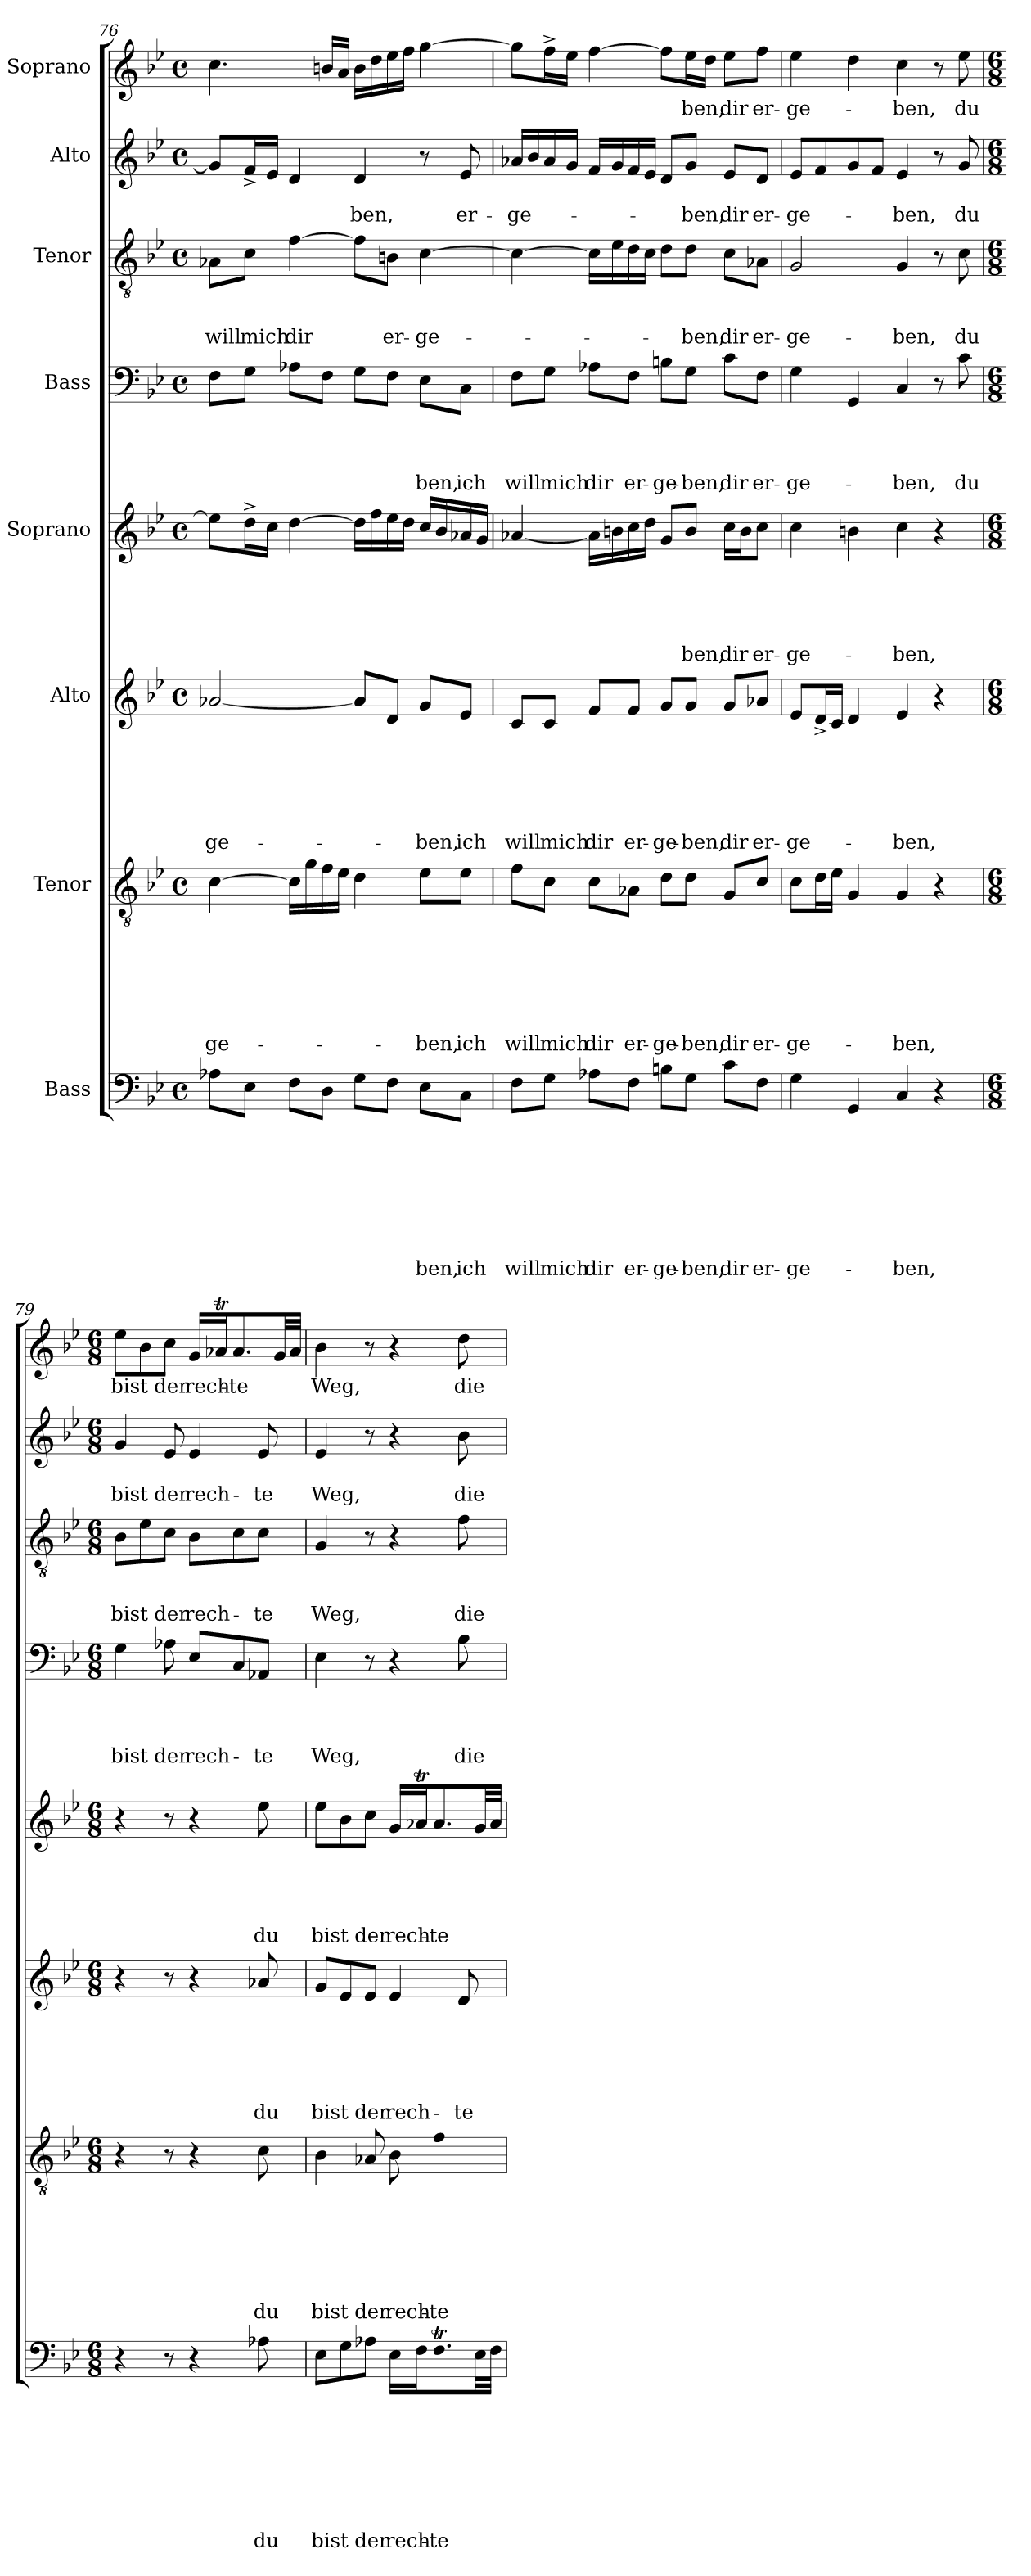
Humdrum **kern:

**kern	**text	**text	**text	**text	**text	**text	**text	**text	**kern	**text	**text	**text	**text	**text	**text	**text	**kern	**text	**text	**text	**text	**text	**text	**kern	**text	**text	**text	**text	**text	**kern	**text	**text	**text	**text	**kern	**text	**text	**text	**kern	**text	**text	**kern	**text
*part8	*part8	*part8	*part8	*part8	*part8	*part8	*part8	*part8	*part7	*part7	*part7	*part7	*part7	*part7	*part7	*part7	*part6	*part6	*part6	*part6	*part6	*part6	*part6	*part5	*part5	*part5	*part5	*part5	*part5	*part4	*part4	*part4	*part4	*part4	*part3	*part3	*part3	*part3	*part2	*part2	*part2	*part1	*part1
*staff8	*staff8	*staff8	*staff8	*staff8	*staff8	*staff8	*staff8	*staff8	*staff7	*staff7	*staff7	*staff7	*staff7	*staff7	*staff7	*staff7	*staff6	*staff6	*staff6	*staff6	*staff6	*staff6	*staff6	*staff5	*staff5	*staff5	*staff5	*staff5	*staff5	*staff4	*staff4	*staff4	*staff4	*staff4	*staff3	*staff3	*staff3	*staff3	*staff2	*staff2	*staff2	*staff1	*staff1
*I"Bass	*	*	*	*	*	*	*	*	*I"Tenor	*	*	*	*	*	*	*	*I"Alto	*	*	*	*	*	*	*I"Soprano	*	*	*	*	*	*I"Bass	*	*	*	*	*I"Tenor	*	*	*	*I"Alto	*	*	*I"Soprano	*
!!LO:PB:g=z
*clefF4	*	*	*	*	*	*	*	*	*clefGv2	*	*	*	*	*	*	*	*clefG2	*	*	*	*	*	*	*clefG2	*	*	*	*	*	*clefF4	*	*	*	*	*clefGv2	*	*	*	*clefG2	*	*	*clefG2	*
*k[b-e-]	*	*	*	*	*	*	*	*	*k[b-e-]	*	*	*	*	*	*	*	*k[b-e-]	*	*	*	*	*	*	*k[b-e-]	*	*	*	*	*	*k[b-e-]	*	*	*	*	*k[b-e-]	*	*	*	*k[b-e-]	*	*	*k[b-e-]	*
*B-:	*	*	*	*	*	*	*	*	*B-:	*	*	*	*	*	*	*	*B-:	*	*	*	*	*	*	*B-:	*	*	*	*	*	*B-:	*	*	*	*	*B-:	*	*	*	*B-:	*	*	*B-:	*
*M4/4	*	*	*	*	*	*	*	*	*M4/4	*	*	*	*	*	*	*	*M4/4	*	*	*	*	*	*	*M4/4	*	*	*	*	*	*M4/4	*	*	*	*	*M4/4	*	*	*	*M4/4	*	*	*M4/4	*
*met(c)	*	*	*	*	*	*	*	*	*met(c)	*	*	*	*	*	*	*	*met(c)	*	*	*	*	*	*	*met(c)	*	*	*	*	*	*met(c)	*	*	*	*	*met(c)	*	*	*	*met(c)	*	*	*met(c)	*
=76	=76	=76	=76	=76	=76	=76	=76	=76	=76	=76	=76	=76	=76	=76	=76	=76	=76	=76	=76	=76	=76	=76	=76	=76	=76	=76	=76	=76	=76	=76	=76	=76	=76	=76	=76	=76	=76	=76	=76	=76	=76	=76	=76
!	!	!	!	!	!	!	!	!	!	!	!	!	!	!	!	!LO:LY:b	!	!	!	!	!	!	!LO:LY:b	!	!	!	!	!	!	!	!	!	!	!	!	!	!	!LO:LY:b	!	!	!	!	!
8A-X\L	.	.	.	.	.	.	.	.	[>4c\	.	.	.	.	.	.	-ge-	[<2a-X/	.	.	.	.	.	-ge-	8ee-\L]	.	.	.	.	.	8F\L	.	.	.	.	8A-X\L	.	.	will	8g/L]	.	.	4.cc\	.
!	!	!	!	!	!	!	!	!	!	!	!	!	!	!	!	!	!	!	!	!	!	!	!	!	!	!	!	!	!	!	!	!	!	!	!	!	!	!LO:LY:b	!	!	!	!	!
8E-\J	.	.	.	.	.	.	.	.	.	.	.	.	.	.	.	.	.	.	.	.	.	.	.	16dd^>\L	.	.	.	.	.	8G\J	.	.	.	.	8c\J	.	.	mich	16f^</L	.	.	.	.
.	.	.	.	.	.	.	.	.	.	.	.	.	.	.	.	.	.	.	.	.	.	.	.	16cc\JJ	.	.	.	.	.	.	.	.	.	.	.	.	.	.	16e-/JJ	.	.	.	.
!	!	!	!	!	!	!	!	!	!	!	!	!	!	!	!	!	!	!	!	!	!	!	!	!	!	!	!	!	!	!	!	!	!	!	!	!	!	!LO:LY:b	!	!	!	!	!
8F\L	.	.	.	.	.	.	.	.	16c\LL]	.	.	.	.	.	.	.	.	.	.	.	.	.	.	[>4dd\	.	.	.	.	.	8A-X\L	.	.	.	.	[>4f\	.	.	dir	4d/	.	.	.	.
.	.	.	.	.	.	.	.	.	16g\	.	.	.	.	.	.	.	.	.	.	.	.	.	.	.	.	.	.	.	.	.	.	.	.	.	.	.	.	.	.	.	.	.	.
8D\J	.	.	.	.	.	.	.	.	16f\	.	.	.	.	.	.	.	.	.	.	.	.	.	.	.	.	.	.	.	.	8F\J	.	.	.	.	.	.	.	.	.	.	.	16bn/LL	.
.	.	.	.	.	.	.	.	.	16e-\JJ	.	.	.	.	.	.	.	.	.	.	.	.	.	.	.	.	.	.	.	.	.	.	.	.	.	.	.	.	.	.	.	.	16a/JJ	.
!	!	!	!	!	!	!	!	!	!	!	!	!	!	!	!	!	!	!	!	!	!	!	!	!	!	!	!	!	!	!	!	!	!	!	!	!	!	!	!	!	!LO:LY:b	!	!
8G\L	.	.	.	.	.	.	.	.	4d\	.	.	.	.	.	.	.	8a-/L]	.	.	.	.	.	.	16dd\LL]	.	.	.	.	.	8G\L	.	.	.	.	8f\L]	.	.	.	4d/	.	-ben,	16b\LL	.
.	.	.	.	.	.	.	.	.	.	.	.	.	.	.	.	.	.	.	.	.	.	.	.	16ff\	.	.	.	.	.	.	.	.	.	.	.	.	.	.	.	.	.	16dd\	.
!	!	!	!	!	!	!	!	!	!	!	!	!	!	!	!	!	!	!	!	!	!	!	!	!	!	!	!	!	!	!	!	!	!	!	!	!	!	!LO:LY:b	!	!	!	!	!
8F\J	.	.	.	.	.	.	.	.	.	.	.	.	.	.	.	.	8d/J	.	.	.	.	.	.	16ee-\	.	.	.	.	.	8F\J	.	.	.	.	8Bn\J	.	.	er-	.	.	.	16ee-\	.
.	.	.	.	.	.	.	.	.	.	.	.	.	.	.	.	.	.	.	.	.	.	.	.	16dd\JJ	.	.	.	.	.	.	.	.	.	.	.	.	.	.	.	.	.	16ff\JJ	.
!	!	!	!	!	!	!	!	!LO:LY:b	!	!	!	!	!	!	!	!LO:LY:b	!	!	!	!	!	!	!LO:LY:b	!	!	!	!	!	!	!	!	!	!	!LO:LY:b	!	!	!	!LO:LY:b	!	!	!	!	!
8E-\L	.	.	.	.	.	.	.	-ben,	8e-\L	.	.	.	.	.	.	-ben,	8g/L	.	.	.	.	.	-ben,	16cc/LL	.	.	.	.	.	8E-\L	.	.	.	-ben,	[>4c\	.	.	-ge-	8r	.	.	[>4gg\	.
.	.	.	.	.	.	.	.	.	.	.	.	.	.	.	.	.	.	.	.	.	.	.	.	16b-/	.	.	.	.	.	.	.	.	.	.	.	.	.	.	.	.	.	.	.
!	!	!	!	!	!	!	!	!LO:LY:b	!	!	!	!	!	!	!	!LO:LY:b	!	!	!	!	!	!	!LO:LY:b	!	!	!	!	!	!	!	!	!	!	!LO:LY:b	!	!	!	!	!	!	!LO:LY:b	!	!
8C\J	.	.	.	.	.	.	.	ich	8e-\J	.	.	.	.	.	.	ich	8e-/J	.	.	.	.	.	ich	16a-X/	.	.	.	.	.	8C\J	.	.	.	ich	.	.	.	.	8e-/	.	er-	.	.
.	.	.	.	.	.	.	.	.	.	.	.	.	.	.	.	.	.	.	.	.	.	.	.	16g/JJ	.	.	.	.	.	.	.	.	.	.	.	.	.	.	.	.	.	.	.
=77	=77	=77	=77	=77	=77	=77	=77	=77	=77	=77	=77	=77	=77	=77	=77	=77	=77	=77	=77	=77	=77	=77	=77	=77	=77	=77	=77	=77	=77	=77	=77	=77	=77	=77	=77	=77	=77	=77	=77	=77	=77	=77	=77
!	!	!	!	!	!	!	!	!LO:LY:b	!	!	!	!	!	!	!	!LO:LY:b	!	!	!	!	!	!	!LO:LY:b	!	!	!	!	!	!	!	!	!	!	!LO:LY:b	!	!	!	!	!	!	!LO:LY:b	!	!
8F\L	.	.	.	.	.	.	.	will	8f\L	.	.	.	.	.	.	will	8c/L	.	.	.	.	.	will	[<4a-X/	.	.	.	.	.	8F\L	.	.	.	will	4c\_	.	.	.	16a-X/LL	.	-ge-	8gg\L]	.
.	.	.	.	.	.	.	.	.	.	.	.	.	.	.	.	.	.	.	.	.	.	.	.	.	.	.	.	.	.	.	.	.	.	.	.	.	.	.	16b-/	.	.	.	.
!	!	!	!	!	!	!	!	!LO:LY:b	!	!	!	!	!	!	!	!LO:LY:b	!	!	!	!	!	!	!LO:LY:b	!	!	!	!	!	!	!	!	!	!	!LO:LY:b	!	!	!	!	!	!	!	!	!
8G\J	.	.	.	.	.	.	.	mich	8c\J	.	.	.	.	.	.	mich	8c/J	.	.	.	.	.	mich	.	.	.	.	.	.	8G\J	.	.	.	mich	.	.	.	.	16a-/	.	.	16ff^>\L	.
.	.	.	.	.	.	.	.	.	.	.	.	.	.	.	.	.	.	.	.	.	.	.	.	.	.	.	.	.	.	.	.	.	.	.	.	.	.	.	16g/JJ	.	.	16ee-\JJ	.
!	!	!	!	!	!	!	!	!LO:LY:b	!	!	!	!	!	!	!	!LO:LY:b	!	!	!	!	!	!	!LO:LY:b	!	!	!	!	!	!	!	!	!	!	!LO:LY:b	!	!	!	!	!	!	!	!	!
8A-X\L	.	.	.	.	.	.	.	dir	8c\L	.	.	.	.	.	.	dir	8f/L	.	.	.	.	.	dir	16a-\LL]	.	.	.	.	.	8A-X\L	.	.	.	dir	16c\LL]	.	.	.	16f/LL	.	.	[>4ff\	.
.	.	.	.	.	.	.	.	.	.	.	.	.	.	.	.	.	.	.	.	.	.	.	.	16bn\	.	.	.	.	.	.	.	.	.	.	16e-\	.	.	.	16g/	.	.	.	.
!	!	!	!	!	!	!	!	!LO:LY:b	!	!	!	!	!	!	!	!LO:LY:b	!	!	!	!	!	!	!LO:LY:b	!	!	!	!	!	!	!	!	!	!	!LO:LY:b	!	!	!	!	!	!	!	!	!
8F\J	.	.	.	.	.	.	.	er-	8A-X\J	.	.	.	.	.	.	er-	8f/J	.	.	.	.	.	er-	16cc\	.	.	.	.	.	8F\J	.	.	.	er-	16d\	.	.	.	16f/	.	.	.	.
.	.	.	.	.	.	.	.	.	.	.	.	.	.	.	.	.	.	.	.	.	.	.	.	16dd\JJ	.	.	.	.	.	.	.	.	.	.	16c\JJ	.	.	.	16e-/JJ	.	.	.	.
!	!	!	!	!	!	!	!	!LO:LY:b	!	!	!	!	!	!	!	!LO:LY:b	!	!	!	!	!	!	!LO:LY:b	!	!	!	!	!	!	!	!	!	!	!LO:LY:b	!	!	!	!	!	!	!	!	!
8Bn\L	.	.	.	.	.	.	.	-ge-	8d\L	.	.	.	.	.	.	-ge-	8g/L	.	.	.	.	.	-ge-	8g/L	.	.	.	.	.	8Bn\L	.	.	.	-ge-	8d\L	.	.	.	8d/L	.	.	8ff\L]	.
!	!	!	!	!	!	!	!	!LO:LY:b	!	!	!	!	!	!	!	!LO:LY:b	!	!	!	!	!	!	!LO:LY:b	!	!	!	!	!	!LO:LY:b	!	!	!	!	!LO:LY:b	!	!	!	!LO:LY:b	!	!	!LO:LY:b	!	!LO:LY:b
8G\J	.	.	.	.	.	.	.	-ben,	8d\J	.	.	.	.	.	.	-ben,	8g/J	.	.	.	.	.	-ben,	8b/J	.	.	.	.	-ben,	8G\J	.	.	.	-ben,	8d\J	.	.	-ben,	8g/J	.	-ben,	16ee-\L	-ben,
.	.	.	.	.	.	.	.	.	.	.	.	.	.	.	.	.	.	.	.	.	.	.	.	.	.	.	.	.	.	.	.	.	.	.	.	.	.	.	.	.	.	16dd\JJ	.
!	!	!	!	!	!	!	!	!LO:LY:b	!	!	!	!	!	!	!	!LO:LY:b	!	!	!	!	!	!	!LO:LY:b	!	!	!	!	!	!LO:LY:b	!	!	!	!	!LO:LY:b	!	!	!	!LO:LY:b	!	!	!LO:LY:b	!	!LO:LY:b
8c\L	.	.	.	.	.	.	.	dir	8G/L	.	.	.	.	.	.	dir	8g/L	.	.	.	.	.	dir	16cc\LL	.	.	.	.	dir	8c\L	.	.	.	dir	8c\L	.	.	dir	8e-/L	.	dir	8ee-\L	dir
.	.	.	.	.	.	.	.	.	.	.	.	.	.	.	.	.	.	.	.	.	.	.	.	16b\J	.	.	.	.	.	.	.	.	.	.	.	.	.	.	.	.	.	.	.
!	!	!	!	!	!	!	!	!LO:LY:b	!	!	!	!	!	!	!	!LO:LY:b	!	!	!	!	!	!	!LO:LY:b	!	!	!	!	!	!LO:LY:b	!	!	!	!	!LO:LY:b	!	!	!	!LO:LY:b	!	!	!LO:LY:b	!	!LO:LY:b
8F\J	.	.	.	.	.	.	.	er-	8c/J	.	.	.	.	.	.	er-	8a-X/J	.	.	.	.	.	er-	8cc\J	.	.	.	.	er-	8F\J	.	.	.	er-	8A-X\J	.	.	er-	8d/J	.	er-	8ff\J	er-
=78	=78	=78	=78	=78	=78	=78	=78	=78	=78	=78	=78	=78	=78	=78	=78	=78	=78	=78	=78	=78	=78	=78	=78	=78	=78	=78	=78	=78	=78	=78	=78	=78	=78	=78	=78	=78	=78	=78	=78	=78	=78	=78	=78
!	!	!	!	!	!	!	!	!LO:LY:b	!	!	!	!	!	!	!	!LO:LY:b	!	!	!	!	!	!	!LO:LY:b	!	!	!	!	!	!LO:LY:b	!	!	!	!	!LO:LY:b	!	!	!	!LO:LY:b	!	!	!LO:LY:b	!	!LO:LY:b
4G\	.	.	.	.	.	.	.	-ge-	8c\L	.	.	.	.	.	.	-ge-	8e-/L	.	.	.	.	.	-ge-	4cc\	.	.	.	.	-ge-	4G\	.	.	.	-ge-	2G/	.	.	-ge-	8e-/L	.	-ge-	4ee-\	-ge-
.	.	.	.	.	.	.	.	.	16d\L	.	.	.	.	.	.	.	16d^</L	.	.	.	.	.	.	.	.	.	.	.	.	.	.	.	.	.	.	.	.	.	8f/	.	.	.	.
.	.	.	.	.	.	.	.	.	16e-\JJ	.	.	.	.	.	.	.	16c/JJ	.	.	.	.	.	.	.	.	.	.	.	.	.	.	.	.	.	.	.	.	.	.	.	.	.	.
4GG/	.	.	.	.	.	.	.	.	4G/	.	.	.	.	.	.	.	4d/	.	.	.	.	.	.	4bn\	.	.	.	.	.	4GG/	.	.	.	.	.	.	.	.	8g/	.	.	4dd\	.
.	.	.	.	.	.	.	.	.	.	.	.	.	.	.	.	.	.	.	.	.	.	.	.	.	.	.	.	.	.	.	.	.	.	.	.	.	.	.	8f/J	.	.	.	.
!	!	!	!	!	!	!	!	!LO:LY:b	!	!	!	!	!	!	!	!LO:LY:b	!	!	!	!	!	!	!LO:LY:b	!	!	!	!	!	!LO:LY:b	!	!	!	!	!LO:LY:b	!	!	!	!LO:LY:b	!	!	!LO:LY:b	!	!LO:LY:b
4C/	.	.	.	.	.	.	.	-ben,	4G/	.	.	.	.	.	.	-ben,	4e-/	.	.	.	.	.	-ben,	4cc\	.	.	.	.	-ben,	4C/	.	.	.	-ben,	4G/	.	.	-ben,	4e-/	.	-ben,	4cc\	-ben,
4r	.	.	.	.	.	.	.	.	4r	.	.	.	.	.	.	.	4r	.	.	.	.	.	.	4r	.	.	.	.	.	8r	.	.	.	.	8r	.	.	.	8r	.	.	8r	.
!	!	!	!	!	!	!	!	!	!	!	!	!	!	!	!	!	!	!	!	!	!	!	!	!	!	!	!	!	!	!	!	!	!	!LO:LY:b	!	!	!	!LO:LY:b	!	!	!LO:LY:b	!	!LO:LY:b
.	.	.	.	.	.	.	.	.	.	.	.	.	.	.	.	.	.	.	.	.	.	.	.	.	.	.	.	.	.	8c\	.	.	.	du	8c\	.	.	du	8g/	.	du	8ee-\	du
!!LO:PB:g=z
=79	=79	=79	=79	=79	=79	=79	=79	=79	=79	=79	=79	=79	=79	=79	=79	=79	=79	=79	=79	=79	=79	=79	=79	=79	=79	=79	=79	=79	=79	=79	=79	=79	=79	=79	=79	=79	=79	=79	=79	=79	=79	=79	=79
*M6/8	*	*	*	*	*	*	*	*	*M6/8	*	*	*	*	*	*	*	*M6/8	*	*	*	*	*	*	*M6/8	*	*	*	*	*	*M6/8	*	*	*	*	*M6/8	*	*	*	*M6/8	*	*	*M6/8	*
!	!	!	!	!	!	!	!	!	!	!	!	!	!	!	!	!	!	!	!	!	!	!	!	!	!	!	!	!	!	!	!	!	!	!LO:LY:b	!	!	!	!LO:LY:b	!	!	!LO:LY:b	!	!LO:LY:b
4r	.	.	.	.	.	.	.	.	4r	.	.	.	.	.	.	.	4r	.	.	.	.	.	.	4r	.	.	.	.	.	4G\	.	.	.	bist	8B-\L	.	.	bist	4g/	.	bist	8ee-\L	bist
.	.	.	.	.	.	.	.	.	.	.	.	.	.	.	.	.	.	.	.	.	.	.	.	.	.	.	.	.	.	.	.	.	.	.	8e-\	.	.	.	.	.	.	8b-\	.
!	!	!	!	!	!	!	!	!	!	!	!	!	!	!	!	!	!	!	!	!	!	!	!	!	!	!	!	!	!	!	!	!	!	!LO:LY:b	!	!	!	!LO:LY:b	!	!	!LO:LY:b	!	!LO:LY:b
8r	.	.	.	.	.	.	.	.	8r	.	.	.	.	.	.	.	8r	.	.	.	.	.	.	8r	.	.	.	.	.	8A-X\	.	.	.	der	8c\J	.	.	der	8e-/	.	der	8cc\J	der
!	!	!	!	!	!	!	!	!	!	!	!	!	!	!	!	!	!	!	!	!	!	!	!	!	!	!	!	!	!	!	!	!	!	!LO:LY:b	!	!	!	!LO:LY:b	!	!	!LO:LY:b	!	!LO:LY:b
4r	.	.	.	.	.	.	.	.	4r	.	.	.	.	.	.	.	4r	.	.	.	.	.	.	4r	.	.	.	.	.	8E-/L	.	.	.	rech-	8B-\L	.	.	rech-	4e-/	.	rech-	16g/LL	rech-
.	.	.	.	.	.	.	.	.	.	.	.	.	.	.	.	.	.	.	.	.	.	.	.	.	.	.	.	.	.	.	.	.	.	.	.	.	.	.	.	.	.	16a-XT/J	.
!	!	!	!	!	!	!	!	!	!	!	!	!	!	!	!	!	!	!	!	!	!	!	!	!	!	!	!	!	!	!	!	!	!	!	!	!	!	!	!	!	!	!	!LO:LY:b
.	.	.	.	.	.	.	.	.	.	.	.	.	.	.	.	.	.	.	.	.	.	.	.	.	.	.	.	.	.	8C/	.	.	.	.	8c\	.	.	.	.	.	.	8.a-/	-te
!	!	!	!	!	!	!	!	!LO:LY:b	!	!	!	!	!	!	!	!LO:LY:b	!	!	!	!	!	!	!LO:LY:b	!	!	!	!	!	!LO:LY:b	!	!	!	!	!LO:LY:b	!	!	!	!LO:LY:b	!	!	!LO:LY:b	!	!
8A-X\	.	.	.	.	.	.	.	du	8c\	.	.	.	.	.	.	du	8a-X/	.	.	.	.	.	du	8ee-\	.	.	.	.	du	8AA-X/J	.	.	.	-te	8c\J	.	.	-te	8e-/	.	-te	.	.
.	.	.	.	.	.	.	.	.	.	.	.	.	.	.	.	.	.	.	.	.	.	.	.	.	.	.	.	.	.	.	.	.	.	.	.	.	.	.	.	.	.	32g/LL	.
.	.	.	.	.	.	.	.	.	.	.	.	.	.	.	.	.	.	.	.	.	.	.	.	.	.	.	.	.	.	.	.	.	.	.	.	.	.	.	.	.	.	32a-/JJJ	.
=80	=80	=80	=80	=80	=80	=80	=80	=80	=80	=80	=80	=80	=80	=80	=80	=80	=80	=80	=80	=80	=80	=80	=80	=80	=80	=80	=80	=80	=80	=80	=80	=80	=80	=80	=80	=80	=80	=80	=80	=80	=80	=80	=80
!	!	!	!	!	!	!	!	!LO:LY:b	!	!	!	!	!	!	!	!LO:LY:b	!	!	!	!	!	!	!LO:LY:b	!	!	!	!	!	!LO:LY:b	!	!	!	!	!LO:LY:b	!	!	!	!LO:LY:b	!	!	!LO:LY:b	!	!LO:LY:b
8E-\L	.	.	.	.	.	.	.	bist	4B-\	.	.	.	.	.	.	bist	8g/L	.	.	.	.	.	bist	8ee-\L	.	.	.	.	bist	4E-\	.	.	.	Weg,	4G/	.	.	Weg,	4e-/	.	Weg,	4b-\	Weg,
8G\	.	.	.	.	.	.	.	.	.	.	.	.	.	.	.	.	8e-/	.	.	.	.	.	.	8b-\	.	.	.	.	.	.	.	.	.	.	.	.	.	.	.	.	.	.	.
!	!	!	!	!	!	!	!	!LO:LY:b	!	!	!	!	!	!	!	!LO:LY:b	!	!	!	!	!	!	!LO:LY:b	!	!	!	!	!	!LO:LY:b	!	!	!	!	!	!	!	!	!	!	!	!	!	!
8A-X\J	.	.	.	.	.	.	.	der	8A-X/	.	.	.	.	.	.	der	8e-/J	.	.	.	.	.	der	8cc\J	.	.	.	.	der	8r	.	.	.	.	8r	.	.	.	8r	.	.	8r	.
!	!	!	!	!	!	!	!	!LO:LY:b	!	!	!	!	!	!	!	!LO:LY:b	!	!	!	!	!	!	!LO:LY:b	!	!	!	!	!	!LO:LY:b	!	!	!	!	!	!	!	!	!	!	!	!	!	!
16E-\LL	.	.	.	.	.	.	.	rech-	8B-\	.	.	.	.	.	.	rech-	4e-/	.	.	.	.	.	rech-	16g/LL	.	.	.	.	rech-	4r	.	.	.	.	4r	.	.	.	4r	.	.	4r	.
16F\J	.	.	.	.	.	.	.	.	.	.	.	.	.	.	.	.	.	.	.	.	.	.	.	16a-XT/J	.	.	.	.	.	.	.	.	.	.	.	.	.	.	.	.	.	.	.
!	!	!	!	!	!	!	!	!LO:LY:b	!	!	!	!	!	!	!	!LO:LY:b	!	!	!	!	!	!	!	!	!	!	!	!	!LO:LY:b	!	!	!	!	!	!	!	!	!	!	!	!	!	!
8.FT\	.	.	.	.	.	.	.	-te	4f\	.	.	.	.	.	.	-te	.	.	.	.	.	.	.	8.a-/	.	.	.	.	-te	.	.	.	.	.	.	.	.	.	.	.	.	.	.
!	!	!	!	!	!	!	!	!	!	!	!	!	!	!	!	!	!	!	!	!	!	!	!LO:LY:b	!	!	!	!	!	!	!	!	!	!	!LO:LY:b	!	!	!	!LO:LY:b	!	!	!LO:LY:b	!	!LO:LY:b
.	.	.	.	.	.	.	.	.	.	.	.	.	.	.	.	.	8d/	.	.	.	.	.	-te	.	.	.	.	.	.	8B-\	.	.	.	die	8f\	.	.	die	8b-\	.	die	8dd\	die
32E-\LL	.	.	.	.	.	.	.	.	.	.	.	.	.	.	.	.	.	.	.	.	.	.	.	32g/LL	.	.	.	.	.	.	.	.	.	.	.	.	.	.	.	.	.	.	.
32F\JJJ	.	.	.	.	.	.	.	.	.	.	.	.	.	.	.	.	.	.	.	.	.	.	.	32a-/JJJ	.	.	.	.	.	.	.	.	.	.	.	.	.	.	.	.	.	.	.
=	=	=	=	=	=	=	=	=	=	=	=	=	=	=	=	=	=	=	=	=	=	=	=	=	=	=	=	=	=	=	=	=	=	=	=	=	=	=	=	=	=	=	=
*-	*-	*-	*-	*-	*-	*-	*-	*-	*-	*-	*-	*-	*-	*-	*-	*-	*-	*-	*-	*-	*-	*-	*-	*-	*-	*-	*-	*-	*-	*-	*-	*-	*-	*-	*-	*-	*-	*-	*-	*-	*-	*-	*-
